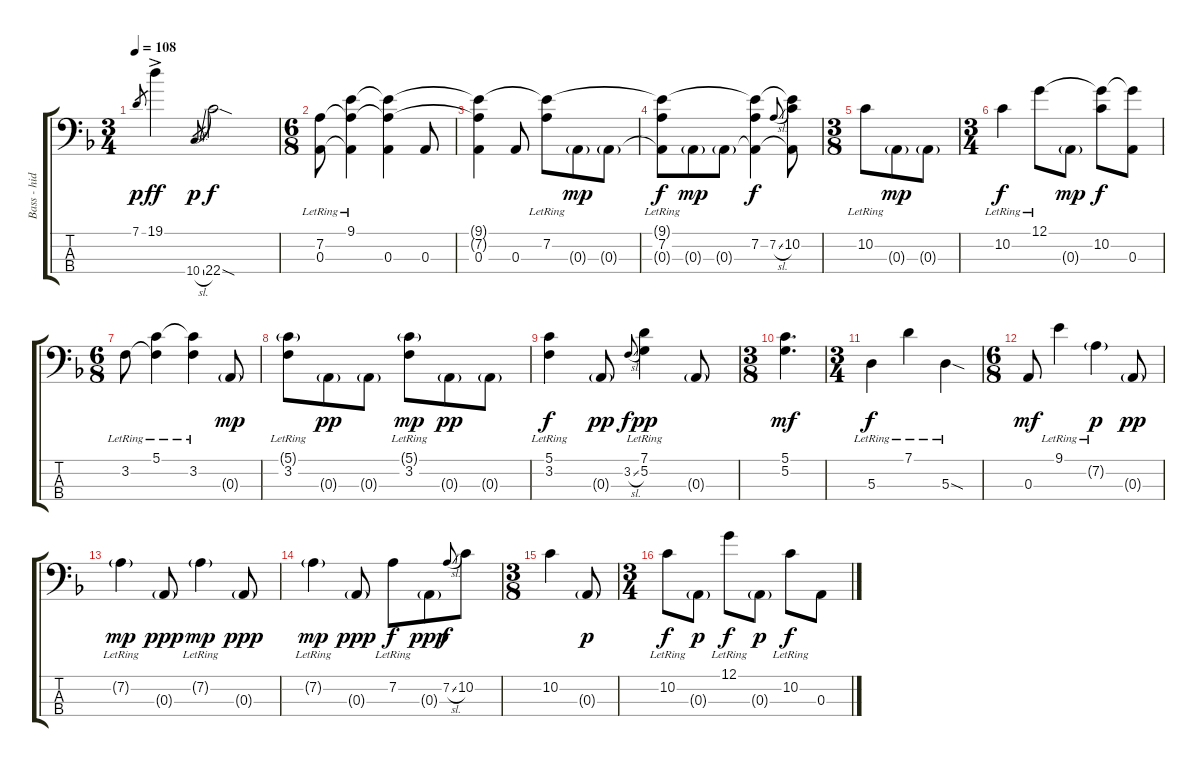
\track ("Bass - hidden" "Bass - hid") {instrument electricbasspick}
\staff {score tabs}
\tuning (G2 D2 A1 D1) {hide}
\ts (3 4)
\tempo 108
\clef f4
\ks dminor
7.1.8{gr dy p} 19.1{ac}.4{dy ff} 10.4{sl}.8{gr dy p} 22.4{sod}.2{dy f} |
\ts (6 8)
(7.2{lr} 0.3{lr}).8{instrument electricbasspick} (9.1{lr} 7.2{t} 0.3{t}).4 (9.1{t} 7.2{t} 0.3).4 0.3.8 |
(9.1{t} 7.2{t} 0.3).4 0.3.8 (9.1{t} 7.2{lr}).8 0.3{g}.8{dy mp} 0.3{g}.8 |
(9.1{t} 7.2{lr} 0.3{t}).8{dy f} 0.3{g}.8{dy mp} 0.3{g}.8 (9.1{t} 7.2 0.3{t}).4{dy f} 7.2{sl}.8{gr onbeat} (9.1{t} 10.2 0.3{t}).8 |
\ts (3 8)
10.2{lr}.8 0.3{g}.8{dy mp} 0.3{g}.8 |
\ts (3 4)
10.2{lr}.4{dy f} 12.1{lr}.8 0.3{g}.8{dy mp} (12.1{t} 10.2).8{dy f} (12.1{t} 0.3).8 |
\ts (6 8)
3.2{lr}.8 (5.1{lr} 3.2{t}).4 (5.1{t} 3.2{lr}).4 0.3{g}.8{dy mp} |
(5.1{g lr} 3.2{lr}).8 0.3{g}.8{dy pp} 0.3{g}.8 (5.1{g lr} 3.2{lr}).8{dy mp} 0.3{g}.8{dy pp} 0.3{g}.8 |
(5.1{lr} 3.2{lr}).4{dy f} 0.3{g}.8{dy pp} 3.2{sl}.8{gr onbeat dy f} (7.1{lr} 5.2{lr}).4{dy pp} 0.3{g}.8 |
\ts (3 8)
(5.1 5.2).4{d dy mf} |
\ts (3 4)
5.3{lr}.4{dy f} 7.1{lr}.4 5.3{sod lr}.4 |
\ts (6 8)
0.3.8{dy mf} 9.1{lr}.4 7.2{g lr}.4{dy p} 0.3{g}.8{dy pp} |
7.2{g lr}.4{dy mp} 0.3{g}.8{dy ppp} 7.2{g lr}.4{dy mp} 0.3{g}.8{dy ppp} |
7.2{g lr}.4{dy mp} 0.3{g}.8{dy ppp} 7.2{lr}.8{dy f} 0.3{g}.8{dy ppp} 7.2{sl}.8{gr onbeat dy f} 10.2.8 |
\ts (3 8)
10.2.4 0.3{g}.8{dy p} |
\ts (3 4)
10.2{lr}.8{dy f} 0.3{g}.8{dy p} 12.1{lr}.8{dy f} 0.3{g}.8{dy p} 10.2{lr}.8{dy f} 0.3.8
